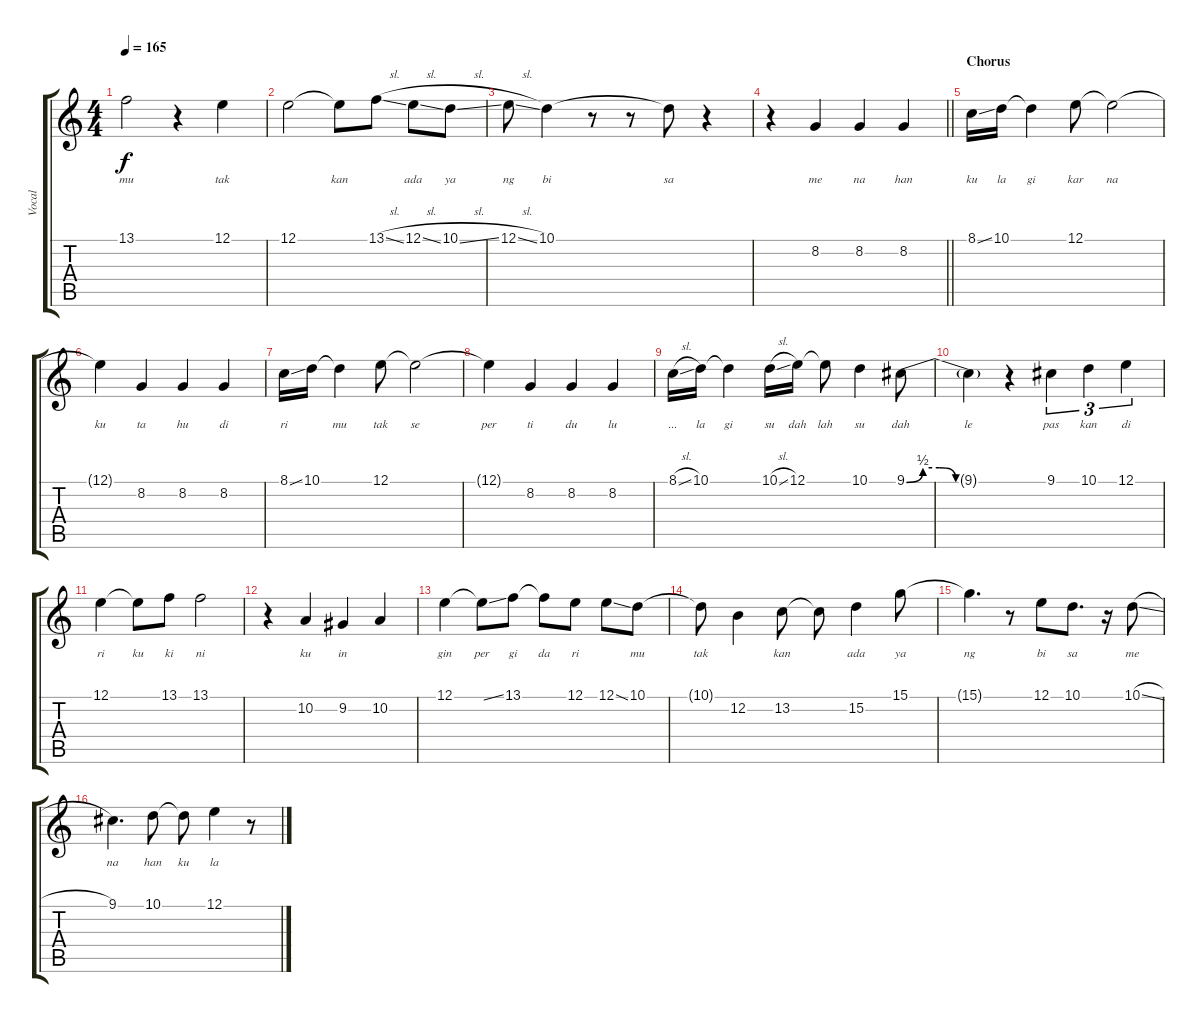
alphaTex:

\track ("Vocal" "Vocal") {instrument tenorsax}
\staff {score tabs}
\tuning (E4 B3 G3 D3 A2 E2) {hide}
\ts (4 4)
\tempo 165
\clef g2
\ks c
13.1{t}.2{lyrics (0 "mu") lyrics (1 "") lyrics (2 "") lyrics (3 "") lyrics (4 "") dy f} r.4 12.1.4{lyrics (0 "tak") lyrics (1 "") lyrics (2 "") lyrics (3 "") lyrics (4 "")} |
12.1.2{lyrics (0 "") lyrics (1 "") lyrics (2 "") lyrics (3 "") lyrics (4 "")} 12.1{t}.8{lyrics (0 "kan") lyrics (1 "") lyrics (2 "") lyrics (3 "") lyrics (4 "")} 13.1{sl}.8{lyrics (0 "") lyrics (1 "") lyrics (2 "") lyrics (3 "") lyrics (4 "")} 12.1{sl}.8{lyrics (0 "ada") lyrics (1 "") lyrics (2 "") lyrics (3 "") lyrics (4 "")} 10.1{sl}.8{lyrics (0 "ya") lyrics (1 "") lyrics (2 "") lyrics (3 "") lyrics (4 "")} |
12.1{sl}.8{lyrics (0 "ng") lyrics (1 "") lyrics (2 "") lyrics (3 "") lyrics (4 "")} 10.1.4{lyrics (0 "bi") lyrics (1 "") lyrics (2 "") lyrics (3 "") lyrics (4 "")} r.8 r.8 10.1{t}.8{lyrics (0 "sa") lyrics (1 "") lyrics (2 "") lyrics (3 "") lyrics (4 "")} r.4 |
\barLineRight lightlight
r.4 8.2.4{lyrics (0 "me") lyrics (1 "") lyrics (2 "") lyrics (3 "") lyrics (4 "")} 8.2.4{lyrics (0 "na") lyrics (1 "") lyrics (2 "") lyrics (3 "") lyrics (4 "")} 8.2.4{lyrics (0 "han") lyrics (1 "") lyrics (2 "") lyrics (3 "") lyrics (4 "")} |
\section ("" "Chorus")
8.1{ss}.16{lyrics (0 "ku") lyrics (1 "") lyrics (2 "") lyrics (3 "") lyrics (4 "")} 10.1.16{lyrics (0 "la") lyrics (1 "") lyrics (2 "") lyrics (3 "") lyrics (4 "")} 10.1{t}.4{lyrics (0 "gi") lyrics (1 "") lyrics (2 "") lyrics (3 "") lyrics (4 "")} 12.1.8{lyrics (0 "kar") lyrics (1 "") lyrics (2 "") lyrics (3 "") lyrics (4 "")} 12.1{t}.2{lyrics (0 "na") lyrics (1 "") lyrics (2 "") lyrics (3 "") lyrics (4 "")} |
12.1{t}.4{lyrics (0 "ku") lyrics (1 "") lyrics (2 "") lyrics (3 "") lyrics (4 "")} 8.2.4{lyrics (0 "ta") lyrics (1 "") lyrics (2 "") lyrics (3 "") lyrics (4 "")} 8.2.4{lyrics (0 "hu") lyrics (1 "") lyrics (2 "") lyrics (3 "") lyrics (4 "")} 8.2.4{lyrics (0 "di") lyrics (1 "") lyrics (2 "") lyrics (3 "") lyrics (4 "")} |
8.1{ss}.16{lyrics (0 "ri") lyrics (1 "") lyrics (2 "") lyrics (3 "") lyrics (4 "")} 10.1.16{lyrics (0 "") lyrics (1 "") lyrics (2 "") lyrics (3 "") lyrics (4 "")} 10.1{t}.4{lyrics (0 "mu") lyrics (1 "") lyrics (2 "") lyrics (3 "") lyrics (4 "")} 12.1.8{lyrics (0 "tak") lyrics (1 "") lyrics (2 "") lyrics (3 "") lyrics (4 "")} 12.1{t}.2{lyrics (0 "se") lyrics (1 "") lyrics (2 "") lyrics (3 "") lyrics (4 "")} |
12.1{t}.4{lyrics (0 "per") lyrics (1 "") lyrics (2 "") lyrics (3 "") lyrics (4 "")} 8.2.4{lyrics (0 "ti") lyrics (1 "") lyrics (2 "") lyrics (3 "") lyrics (4 "")} 8.2.4{lyrics (0 "du") lyrics (1 "") lyrics (2 "") lyrics (3 "") lyrics (4 "")} 8.2.4{lyrics (0 "lu") lyrics (1 "") lyrics (2 "") lyrics (3 "") lyrics (4 "")} |
8.1{sl}.16{lyrics (0 "...") lyrics (1 "") lyrics (2 "") lyrics (3 "") lyrics (4 "")} 10.1.16{lyrics (0 "la") lyrics (1 "") lyrics (2 "") lyrics (3 "") lyrics (4 "")} 10.1{t}.4{lyrics (0 "gi") lyrics (1 "") lyrics (2 "") lyrics (3 "") lyrics (4 "")} 10.1{sl}.16{lyrics (0 "su") lyrics (1 "") lyrics (2 "") lyrics (3 "") lyrics (4 "")} 12.1.16{lyrics (0 "dah") lyrics (1 "") lyrics (2 "") lyrics (3 "") lyrics (4 "")} 12.1{t}.8{lyrics (0 "lah") lyrics (1 "") lyrics (2 "") lyrics (3 "") lyrics (4 "")} 10.1.4{lyrics (0 "su") lyrics (1 "") lyrics (2 "") lyrics (3 "") lyrics (4 "")} 9.1{be (custom 0 0 10 2 20 2 30 0 60 0)}.8{lyrics (0 "dah") lyrics (1 "") lyrics (2 "") lyrics (3 "") lyrics (4 "")} |
9.1{t}.4{lyrics (0 "le") lyrics (1 "") lyrics (2 "") lyrics (3 "") lyrics (4 "")} r.4 9.1.4{tu (3 2) lyrics (0 "pas") lyrics (1 "") lyrics (2 "") lyrics (3 "") lyrics (4 "")} 10.1.4{tu (3 2) lyrics (0 "kan") lyrics (1 "") lyrics (2 "") lyrics (3 "") lyrics (4 "")} 12.1.4{tu (3 2) lyrics (0 "di") lyrics (1 "") lyrics (2 "") lyrics (3 "") lyrics (4 "")} |
12.1.4{lyrics (0 "ri") lyrics (1 "") lyrics (2 "") lyrics (3 "") lyrics (4 "")} 12.1{t}.8{lyrics (0 "ku") lyrics (1 "") lyrics (2 "") lyrics (3 "") lyrics (4 "")} 13.1.8{lyrics (0 "ki") lyrics (1 "") lyrics (2 "") lyrics (3 "") lyrics (4 "")} 13.1.2{lyrics (0 "ni") lyrics (1 "") lyrics (2 "") lyrics (3 "") lyrics (4 "")} |
r.4 10.2.4{lyrics (0 "ku") lyrics (1 "") lyrics (2 "") lyrics (3 "") lyrics (4 "")} 9.2.4{lyrics (0 "in") lyrics (1 "") lyrics (2 "") lyrics (3 "") lyrics (4 "")} 10.2.4{lyrics (0 "") lyrics (1 "") lyrics (2 "") lyrics (3 "") lyrics (4 "")} |
12.1.4{lyrics (0 "gin") lyrics (1 "") lyrics (2 "") lyrics (3 "") lyrics (4 "")} 12.1{ss t}.8{lyrics (0 "per") lyrics (1 "") lyrics (2 "") lyrics (3 "") lyrics (4 "")} 13.1.8{lyrics (0 "gi") lyrics (1 "") lyrics (2 "") lyrics (3 "") lyrics (4 "")} 13.1{t}.8{lyrics (0 "da") lyrics (1 "") lyrics (2 "") lyrics (3 "") lyrics (4 "")} 12.1.8{lyrics (0 "ri") lyrics (1 "") lyrics (2 "") lyrics (3 "") lyrics (4 "")} 12.1{ss}.8{lyrics (0 "") lyrics (1 "") lyrics (2 "") lyrics (3 "") lyrics (4 "")} 10.1.8{lyrics (0 "mu") lyrics (1 "") lyrics (2 "") lyrics (3 "") lyrics (4 "")} |
10.1{t}.8{lyrics (0 "tak") lyrics (1 "") lyrics (2 "") lyrics (3 "") lyrics (4 "")} 12.2.4{lyrics (0 "") lyrics (1 "") lyrics (2 "") lyrics (3 "") lyrics (4 "")} 13.2.8{lyrics (0 "kan") lyrics (1 "") lyrics (2 "") lyrics (3 "") lyrics (4 "")} 13.2{t}.8{lyrics (0 "") lyrics (1 "") lyrics (2 "") lyrics (3 "") lyrics (4 "")} 15.2.4{lyrics (0 "ada") lyrics (1 "") lyrics (2 "") lyrics (3 "") lyrics (4 "")} 15.1.8{lyrics (0 "ya") lyrics (1 "") lyrics (2 "") lyrics (3 "") lyrics (4 "")} |
15.1{t}.4{d lyrics (0 "ng") lyrics (1 "") lyrics (2 "") lyrics (3 "") lyrics (4 "")} r.8 12.1.8{lyrics (0 "bi") lyrics (1 "") lyrics (2 "") lyrics (3 "") lyrics (4 "")} 10.1.8{d lyrics (0 "sa") lyrics (1 "") lyrics (2 "") lyrics (3 "") lyrics (4 "")} r.16 10.1{sl}.8{lyrics (0 "me") lyrics (1 "") lyrics (2 "") lyrics (3 "") lyrics (4 "")} |
9.1.4{d lyrics (0 "na") lyrics (1 "") lyrics (2 "") lyrics (3 "") lyrics (4 "")} 10.1.8{lyrics (0 "han") lyrics (1 "") lyrics (2 "") lyrics (3 "") lyrics (4 "")} 10.1{t}.8{lyrics (0 "ku") lyrics (1 "") lyrics (2 "") lyrics (3 "") lyrics (4 "")} 12.1.4{lyrics (0 "la") lyrics (1 "") lyrics (2 "") lyrics (3 "") lyrics (4 "")} r.8
